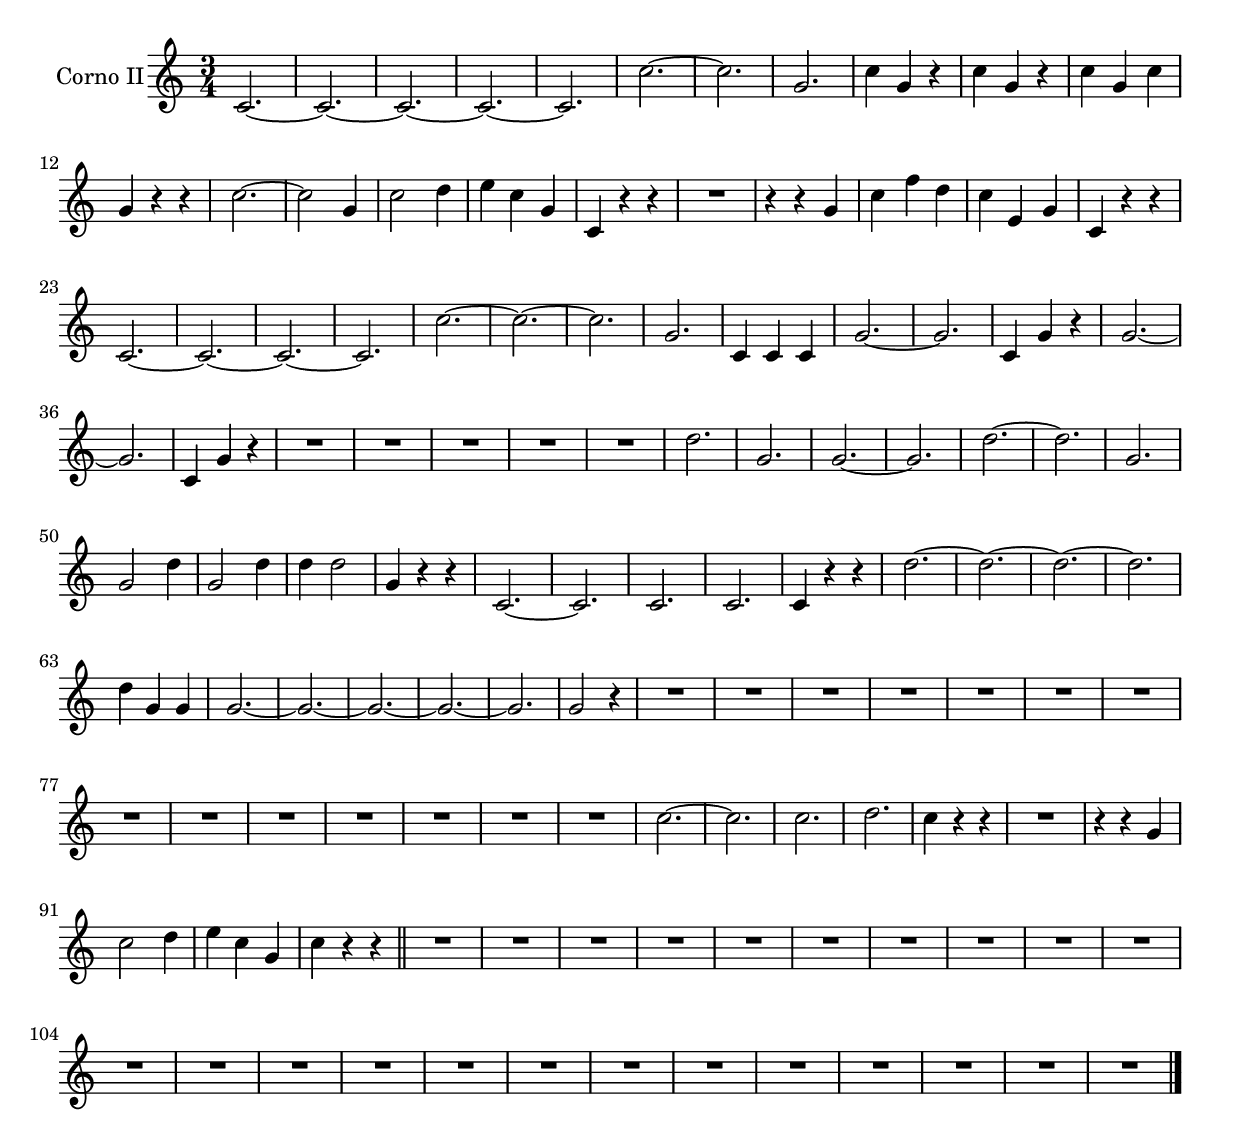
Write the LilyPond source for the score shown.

\new Staff  {
	\time 3/4
	\override Score.MetronomeMark #'stencil = ##f
	\tempo 4 = 120 
	\set Staff.instrumentName="Corno II"
	\set Staff.midiInstrument="french horn"
	\transposition d
	\key c \major
	\clef treble
	\relative c' {
		c2.~ |
		c~ |
		c~ |
		c~ |
		c~ |
		c'~ |
		c |
		g |
		c4 g r |
		c g r |
		c g c |
		g r r |
		c2.~ |
		c2 g4 |
		c2 d4 |
		e c g |
		c, r r |
		R2. |
		r4 r g' |
		c f d |
		c e, g |
		c, r r |
		c2.~ |
		c~ |
		c~ |
		c |
		c'~ |
		c~ |
		c |
		g |
		c,4 c c |
		g'2.~ |
		g |
		c,4 g' r |
		g2.~ |
		g |
		c,4 g' r |
		R2.*5 |
		d'2.~ |
		g, |
		g~ |
		g |
		d'~ |
		d |
		g, |
		g2 d'4 |
		g,2 d'4 |
		d d2 |
		g,4 r r |
		c,2.~ |
		c |
		c |
		c |
		c4 r r |
		d'2.~ |
		d~ |
		d~ |
		d |
		d4 g, g |
		g2.~ |
		g~ |
		g~ |
		g~ |
		g |
		g2 r4 |
		R2.*14 |
		c2.~ |
		c |
		c |
		d |
		c4 r r |
		R2. |
		r4 r g |
		c2 d4 |
		e c g |
		c r r \bar "||" |
		R2.*23 |
	\bar "|."
	}

}
